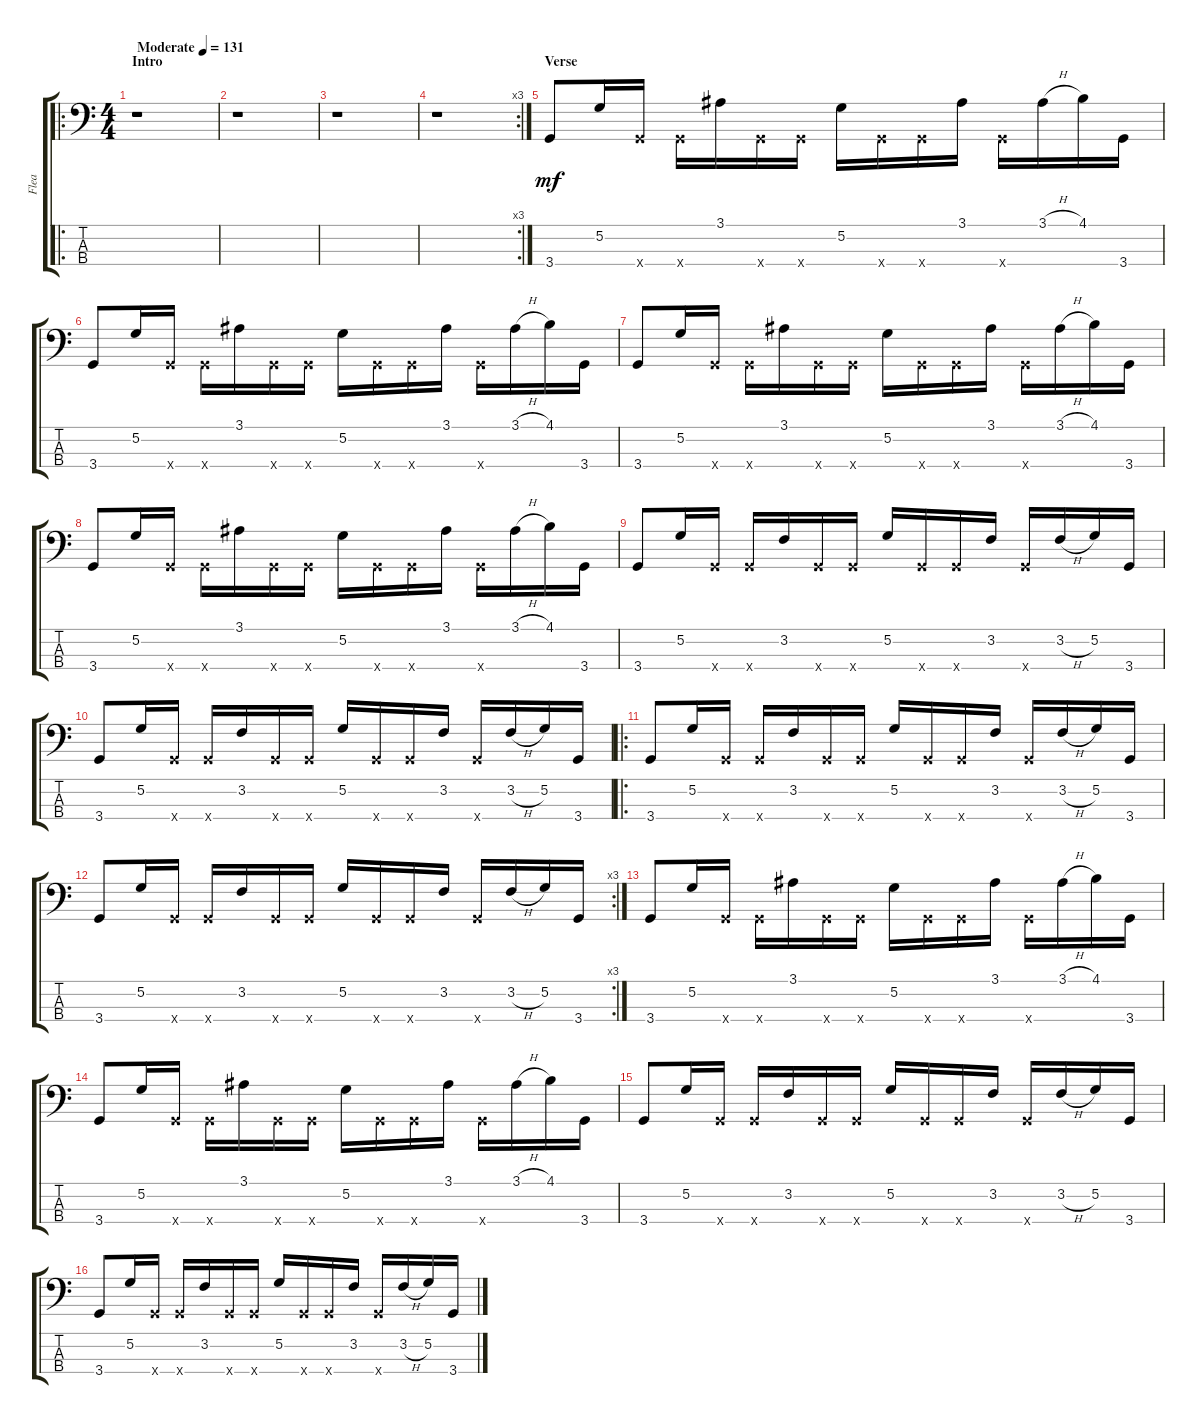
\track ("Flea" "Flea") {instrument slapbass1}
\staff {score tabs}
\tuning (G2 D2 A1 E1) {hide}
\ro
\ts (4 4)
\section ("" "Intro")
\tempo (131 "Moderate")
\clef f4
\ks c
r.1{dy mf instrument slapbass1} |
r.1 |
r.1 |
\rc 3
r.1 |
\section ("" "Verse")
3.4.8 5.2.16 3.4{x}.16 3.4{x}.16 3.1.16 3.4{x}.16 3.4{x}.16 5.2.16 3.4{x}.16 3.4{x}.16 3.1.16 3.4{x}.16 3.1{h}.16 4.1.16 3.4.16 |
3.4.8 5.2.16 3.4{x}.16 3.4{x}.16 3.1.16 3.4{x}.16 3.4{x}.16 5.2.16 3.4{x}.16 3.4{x}.16 3.1.16 3.4{x}.16 3.1{h}.16 4.1.16 3.4.16 |
3.4.8 5.2.16 3.4{x}.16 3.4{x}.16 3.1.16 3.4{x}.16 3.4{x}.16 5.2.16 3.4{x}.16 3.4{x}.16 3.1.16 3.4{x}.16 3.1{h}.16 4.1.16 3.4.16 |
3.4.8 5.2.16 3.4{x}.16 3.4{x}.16 3.1.16 3.4{x}.16 3.4{x}.16 5.2.16 3.4{x}.16 3.4{x}.16 3.1.16 3.4{x}.16 3.1{h}.16 4.1.16 3.4.16 |
3.4.8 5.2.16 3.4{x}.16 3.4{x}.16 3.2.16 3.4{x}.16 3.4{x}.16 5.2.16 3.4{x}.16 3.4{x}.16 3.2.16 3.4{x}.16 3.2{h}.16 5.2.16 3.4.16 |
3.4.8 5.2.16 3.4{x}.16 3.4{x}.16 3.2.16 3.4{x}.16 3.4{x}.16 5.2.16 3.4{x}.16 3.4{x}.16 3.2.16 3.4{x}.16 3.2{h}.16 5.2.16 3.4.16 |
\ro
3.4.8 5.2.16 3.4{x}.16 3.4{x}.16 3.2.16 3.4{x}.16 3.4{x}.16 5.2.16 3.4{x}.16 3.4{x}.16 3.2.16 3.4{x}.16 3.2{h}.16 5.2.16 3.4.16 |
\rc 3
3.4.8 5.2.16 3.4{x}.16 3.4{x}.16 3.2.16 3.4{x}.16 3.4{x}.16 5.2.16 3.4{x}.16 3.4{x}.16 3.2.16 3.4{x}.16 3.2{h}.16 5.2.16 3.4.16 |
3.4.8 5.2.16 3.4{x}.16 3.4{x}.16 3.1.16 3.4{x}.16 3.4{x}.16 5.2.16 3.4{x}.16 3.4{x}.16 3.1.16 3.4{x}.16 3.1{h}.16 4.1.16 3.4.16 |
3.4.8 5.2.16 3.4{x}.16 3.4{x}.16 3.1.16 3.4{x}.16 3.4{x}.16 5.2.16 3.4{x}.16 3.4{x}.16 3.1.16 3.4{x}.16 3.1{h}.16 4.1.16 3.4.16 |
3.4.8 5.2.16 3.4{x}.16 3.4{x}.16 3.2.16 3.4{x}.16 3.4{x}.16 5.2.16 3.4{x}.16 3.4{x}.16 3.2.16 3.4{x}.16 3.2{h}.16 5.2.16 3.4.16 |
3.4.8 5.2.16 3.4{x}.16 3.4{x}.16 3.2.16 3.4{x}.16 3.4{x}.16 5.2.16 3.4{x}.16 3.4{x}.16 3.2.16 3.4{x}.16 3.2{h}.16 5.2.16 3.4.16
